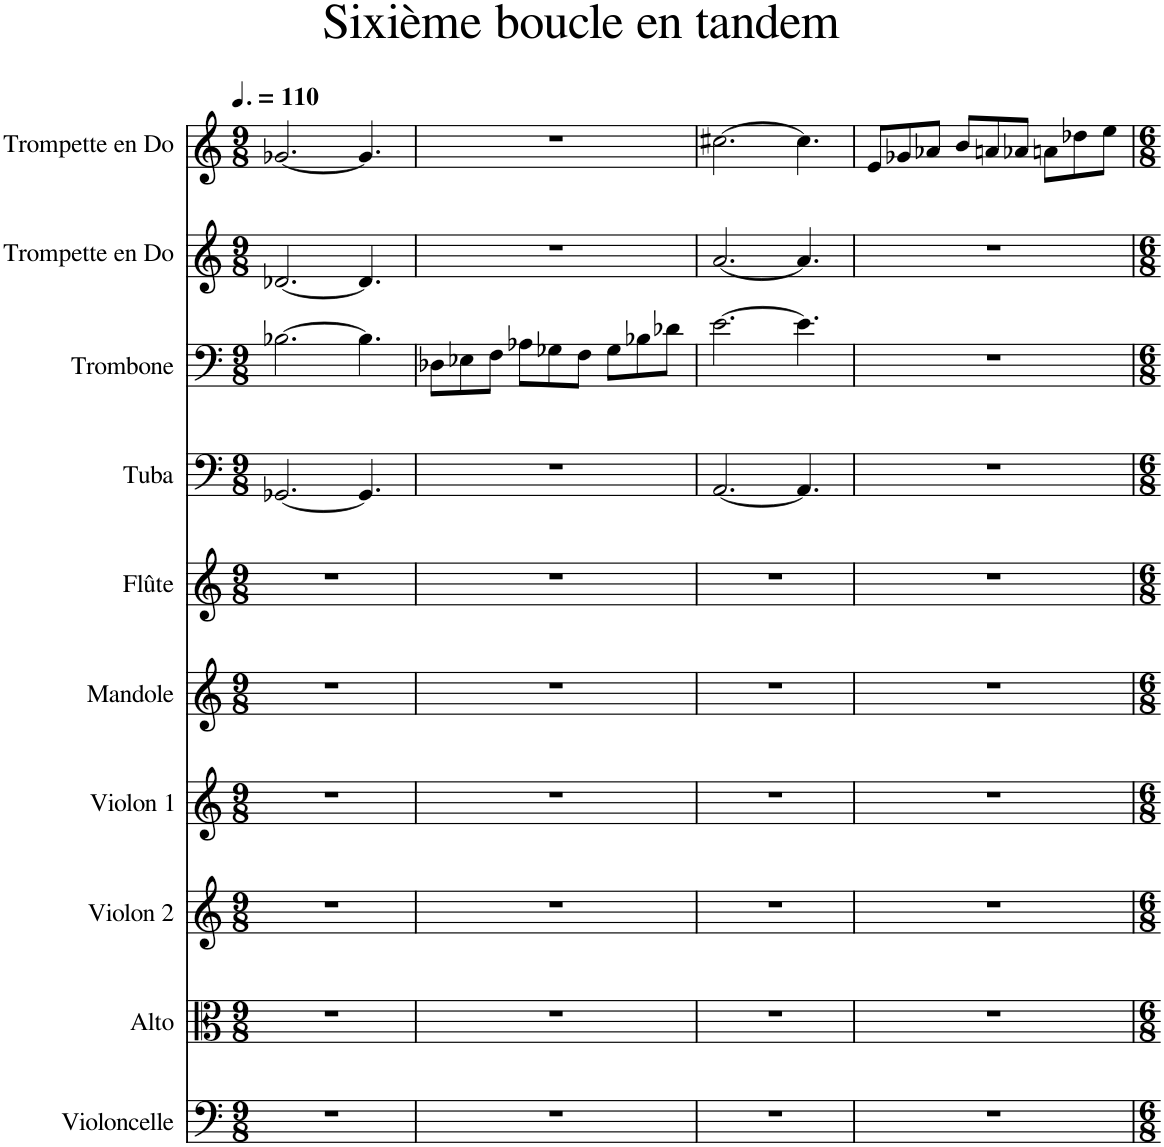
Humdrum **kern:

**kern	**kern	**kern	**kern	**kern	**kern	**kern	**kern	**kern	**kern
*part10	*part9	*part8	*part7	*part6	*part5	*part4	*part3	*part2	*part1
*staff10	*staff9	*staff8	*staff7	*staff6	*staff5	*staff4	*staff3	*staff2	*staff1
*I"Violoncelle	*I"Alto	*I"Violon 2	*I"Violon 1	*I"Mandole	*I"Flûte	*I"Tuba	*I"Trombone	*I"Trompette en Do	*I"Trompette en Do
*I'Vc.	*I'Alt.	*I'Vln. 2	*I'Vln.1	*I'Mde.	*I'Fl.	*I'Tba.	*I'Tbn.	*I'Tromp. Do	*I'Tromp. Do
*clefF4	*clefC3	*clefG2	*clefG2	*clefG2	*clefG2	*clefF4	*clefF4	*clefG2	*clefG2
*	*	*	*	*	*	*	*	*Trd1c2	*Trd1c2
*k[]	*k[]	*k[]	*k[]	*k[]	*k[]	*k[]	*k[]	*k[]	*k[]
*M9/8	*M9/8	*M9/8	*M9/8	*M9/8	*M9/8	*M9/8	*M9/8	*M9/8	*M9/8
*MM165	*MM165	*MM165	*MM165	*MM165	*MM165	*MM165	*MM165	*MM165	*MM165
=1	=1	=1	=1	=1	=1	=1	=1	=1	=1
8%9r	8%9r	8%9r	8%9r	8%9r	8%9r	[2.GG-X/	[2.B-X\	[2.d-X/	[2.g-X/
.	.	.	.	.	.	4.GG-/]	4.B-\]	4.d-/]	4.g-/]
=2	=2	=2	=2	=2	=2	=2	=2	=2	=2
8%9r	8%9r	8%9r	8%9r	8%9r	8%9r	8%9r	8D-X\L	8%9r	8%9r
.	.	.	.	.	.	.	8E-X\	.	.
.	.	.	.	.	.	.	8F\J	.	.
.	.	.	.	.	.	.	8A-X\L	.	.
.	.	.	.	.	.	.	8G-X\	.	.
.	.	.	.	.	.	.	8F\J	.	.
.	.	.	.	.	.	.	8G-\L	.	.
.	.	.	.	.	.	.	8B-X\	.	.
.	.	.	.	.	.	.	8d-X\J	.	.
=3	=3	=3	=3	=3	=3	=3	=3	=3	=3
8%9r	8%9r	8%9r	8%9r	8%9r	8%9r	[2.AA/	[2.e\	[2.a/	[2.cc#X\
.	.	.	.	.	.	4.AA/]	4.e\]	4.a/]	4.cc#\]
=4	=4	=4	=4	=4	=4	=4	=4	=4	=4
8%9r	8%9r	8%9r	8%9r	8%9r	8%9r	8%9r	8%9r	8%9r	8e/L
.	.	.	.	.	.	.	.	.	8g-X/
.	.	.	.	.	.	.	.	.	8a-X/J
.	.	.	.	.	.	.	.	.	8b/L
.	.	.	.	.	.	.	.	.	8an/
.	.	.	.	.	.	.	.	.	8a-X/J
.	.	.	.	.	.	.	.	.	8an\L
.	.	.	.	.	.	.	.	.	8dd-X\
.	.	.	.	.	.	.	.	.	8ee\J
=	=	=	=	=	=	=	=	=	=
*-	*-	*-	*-	*-	*-	*-	*-	*-	*-
